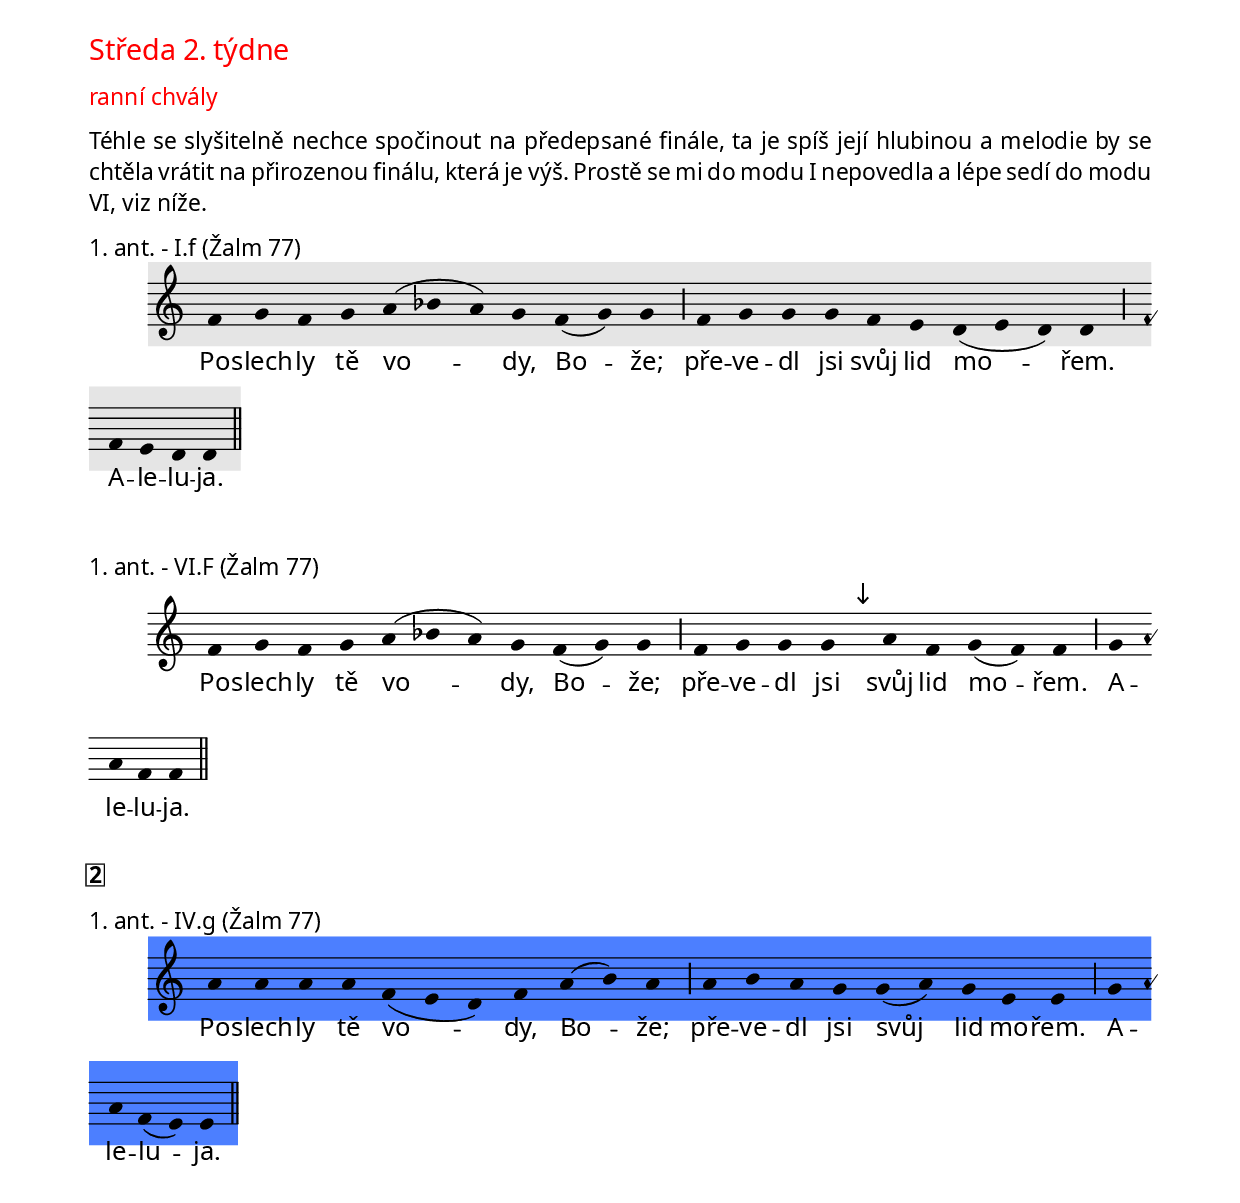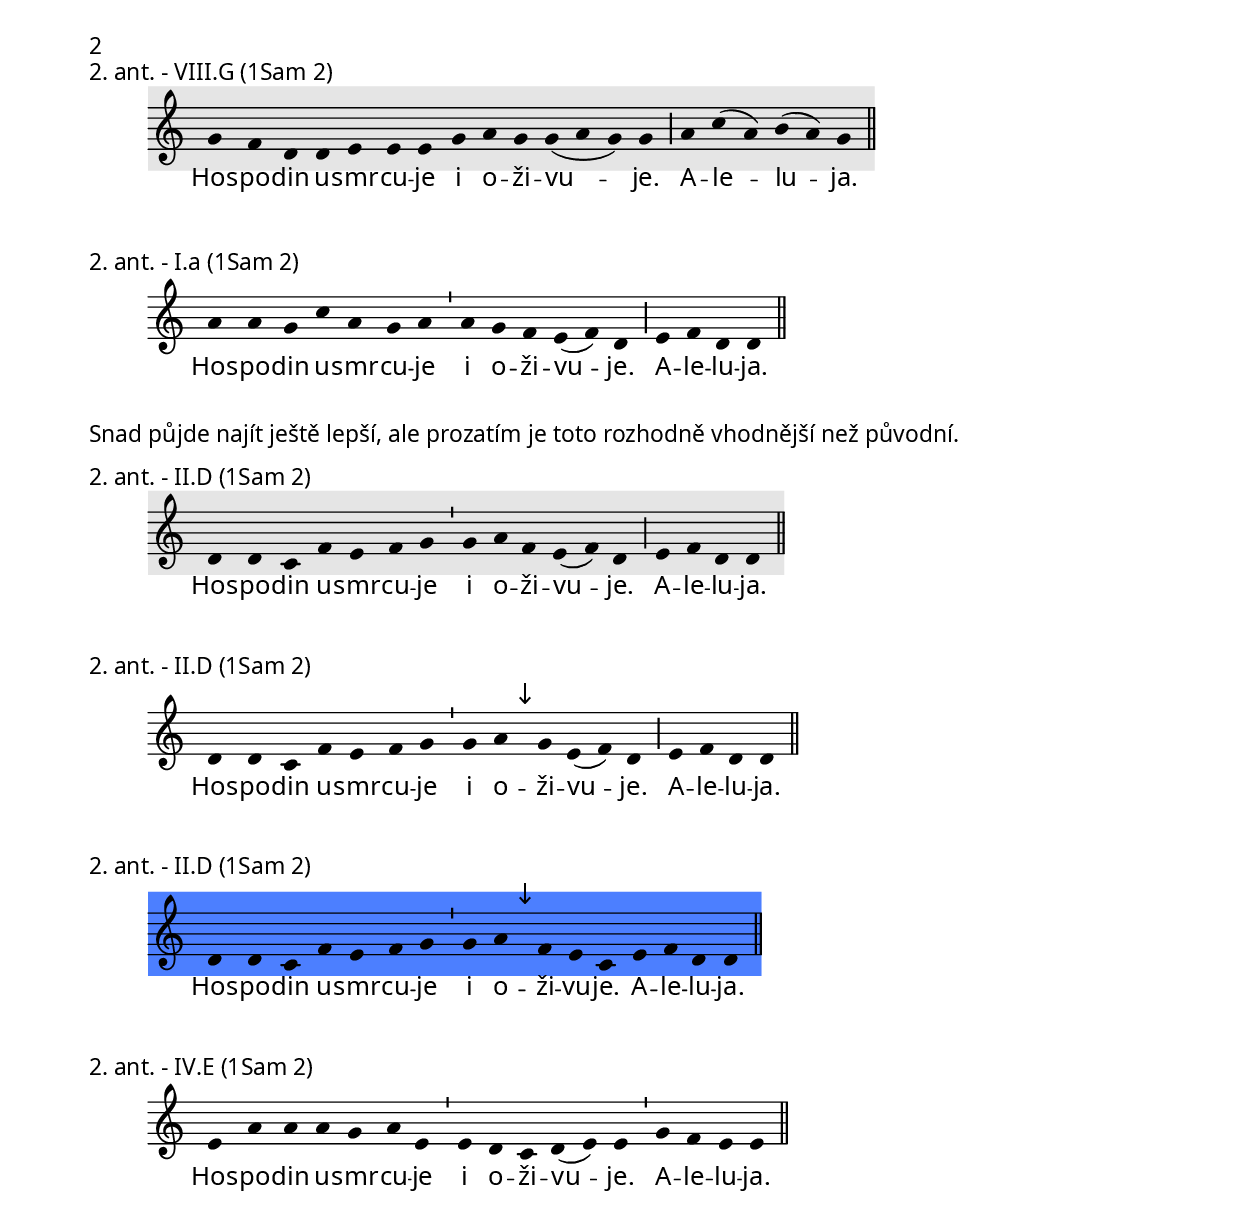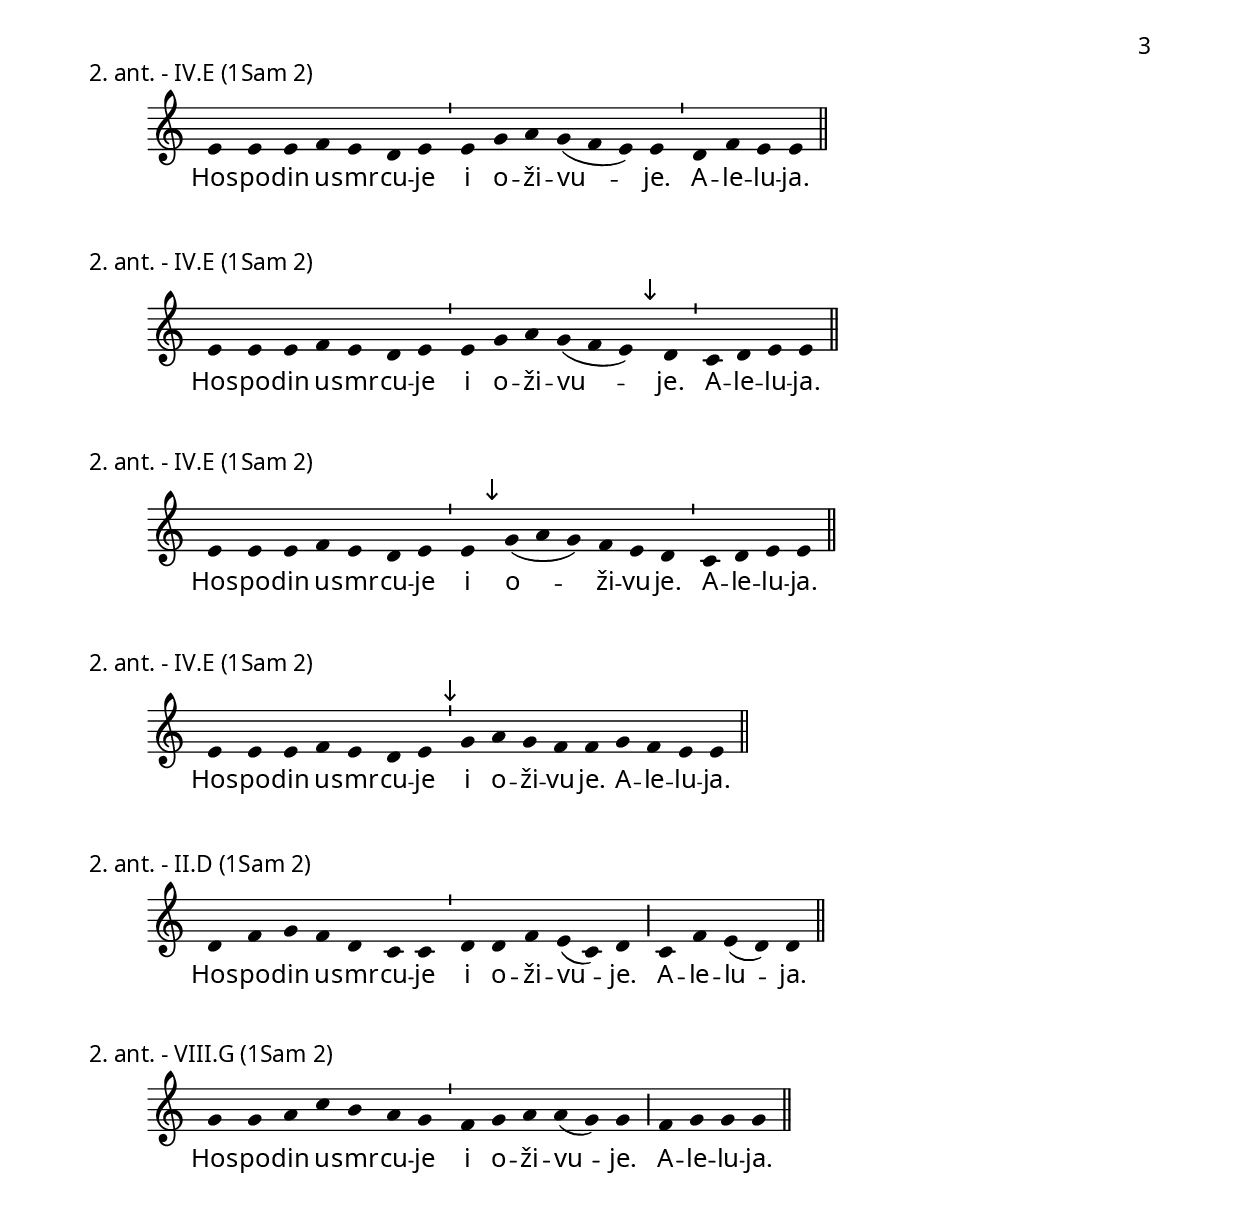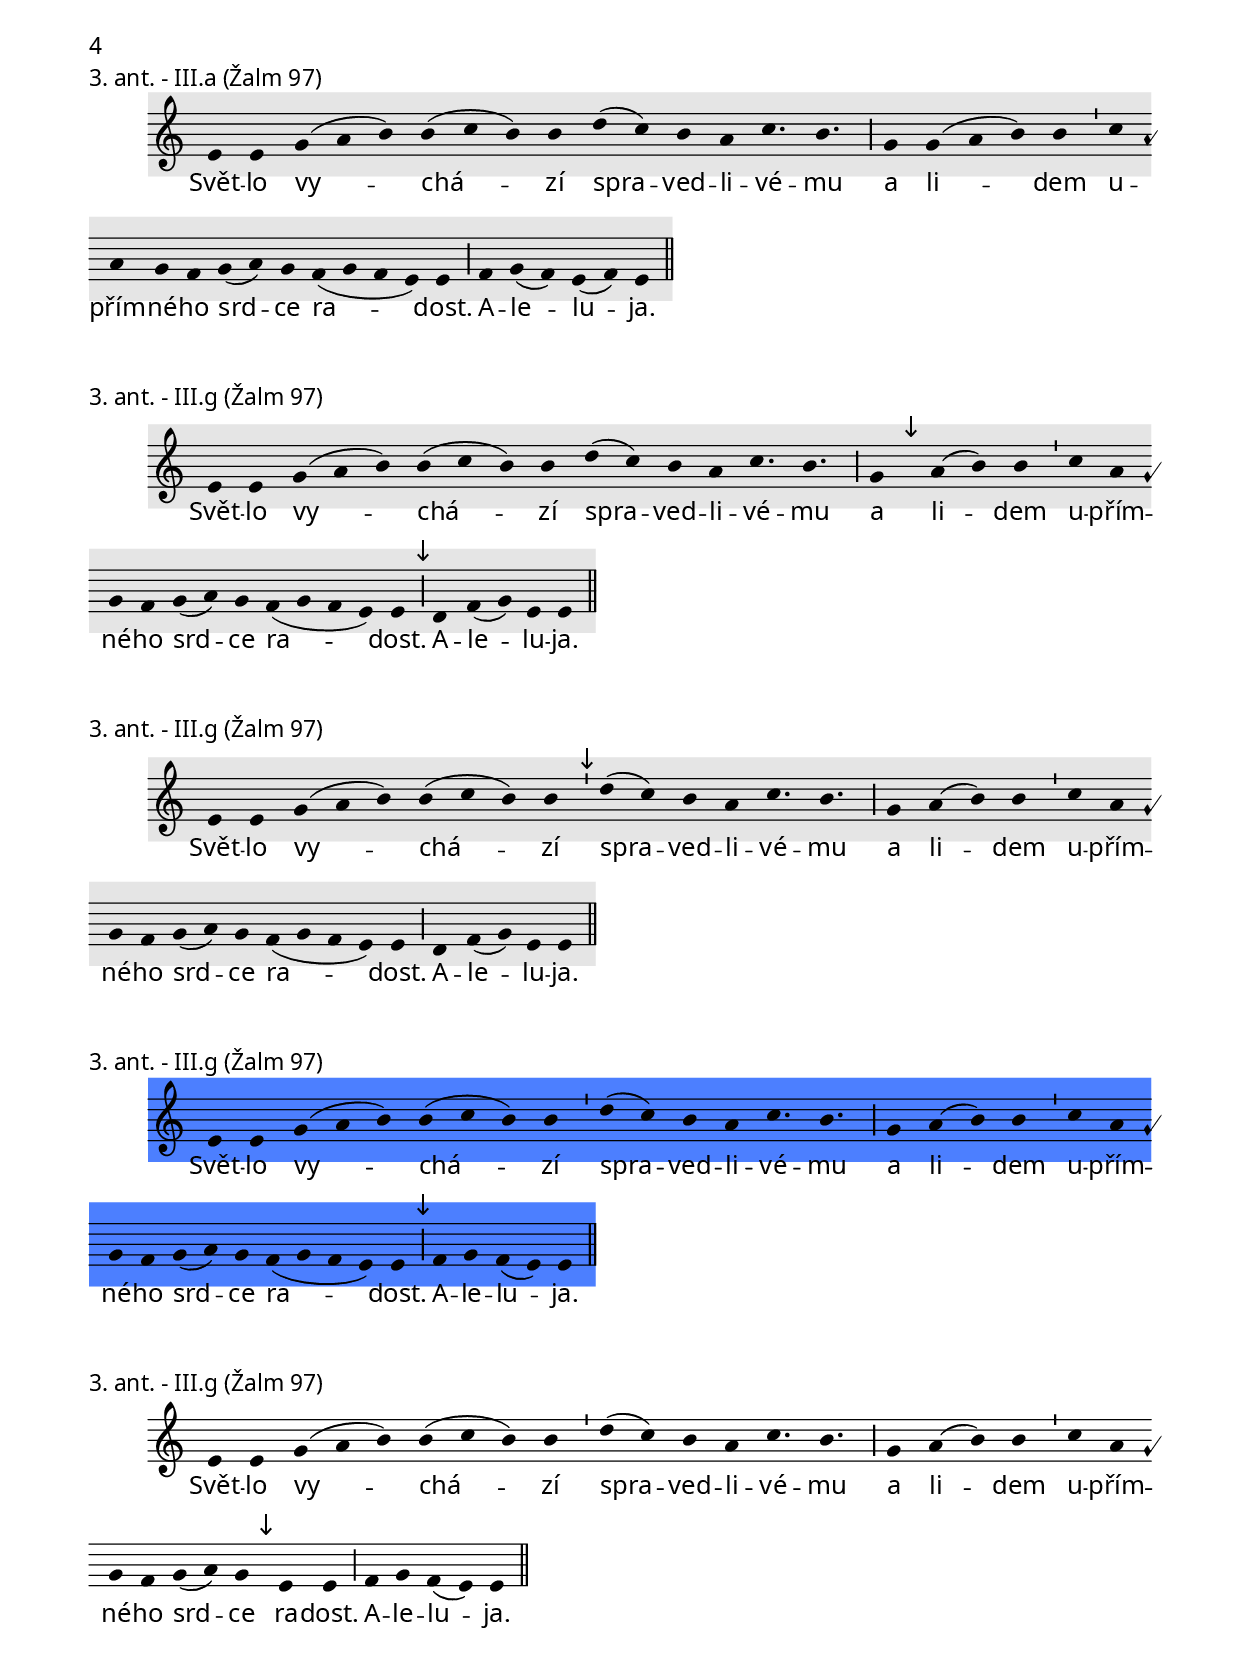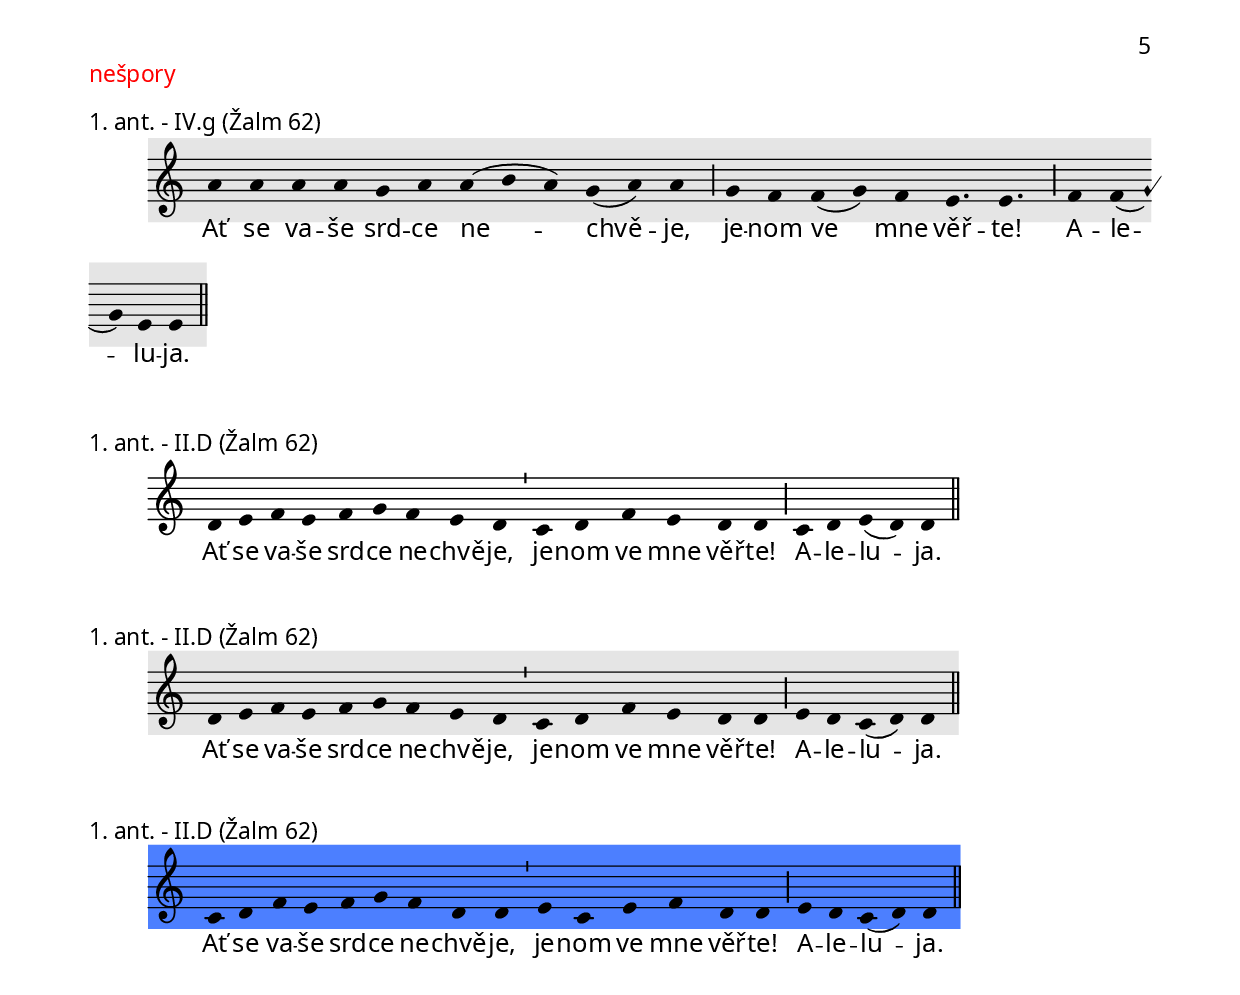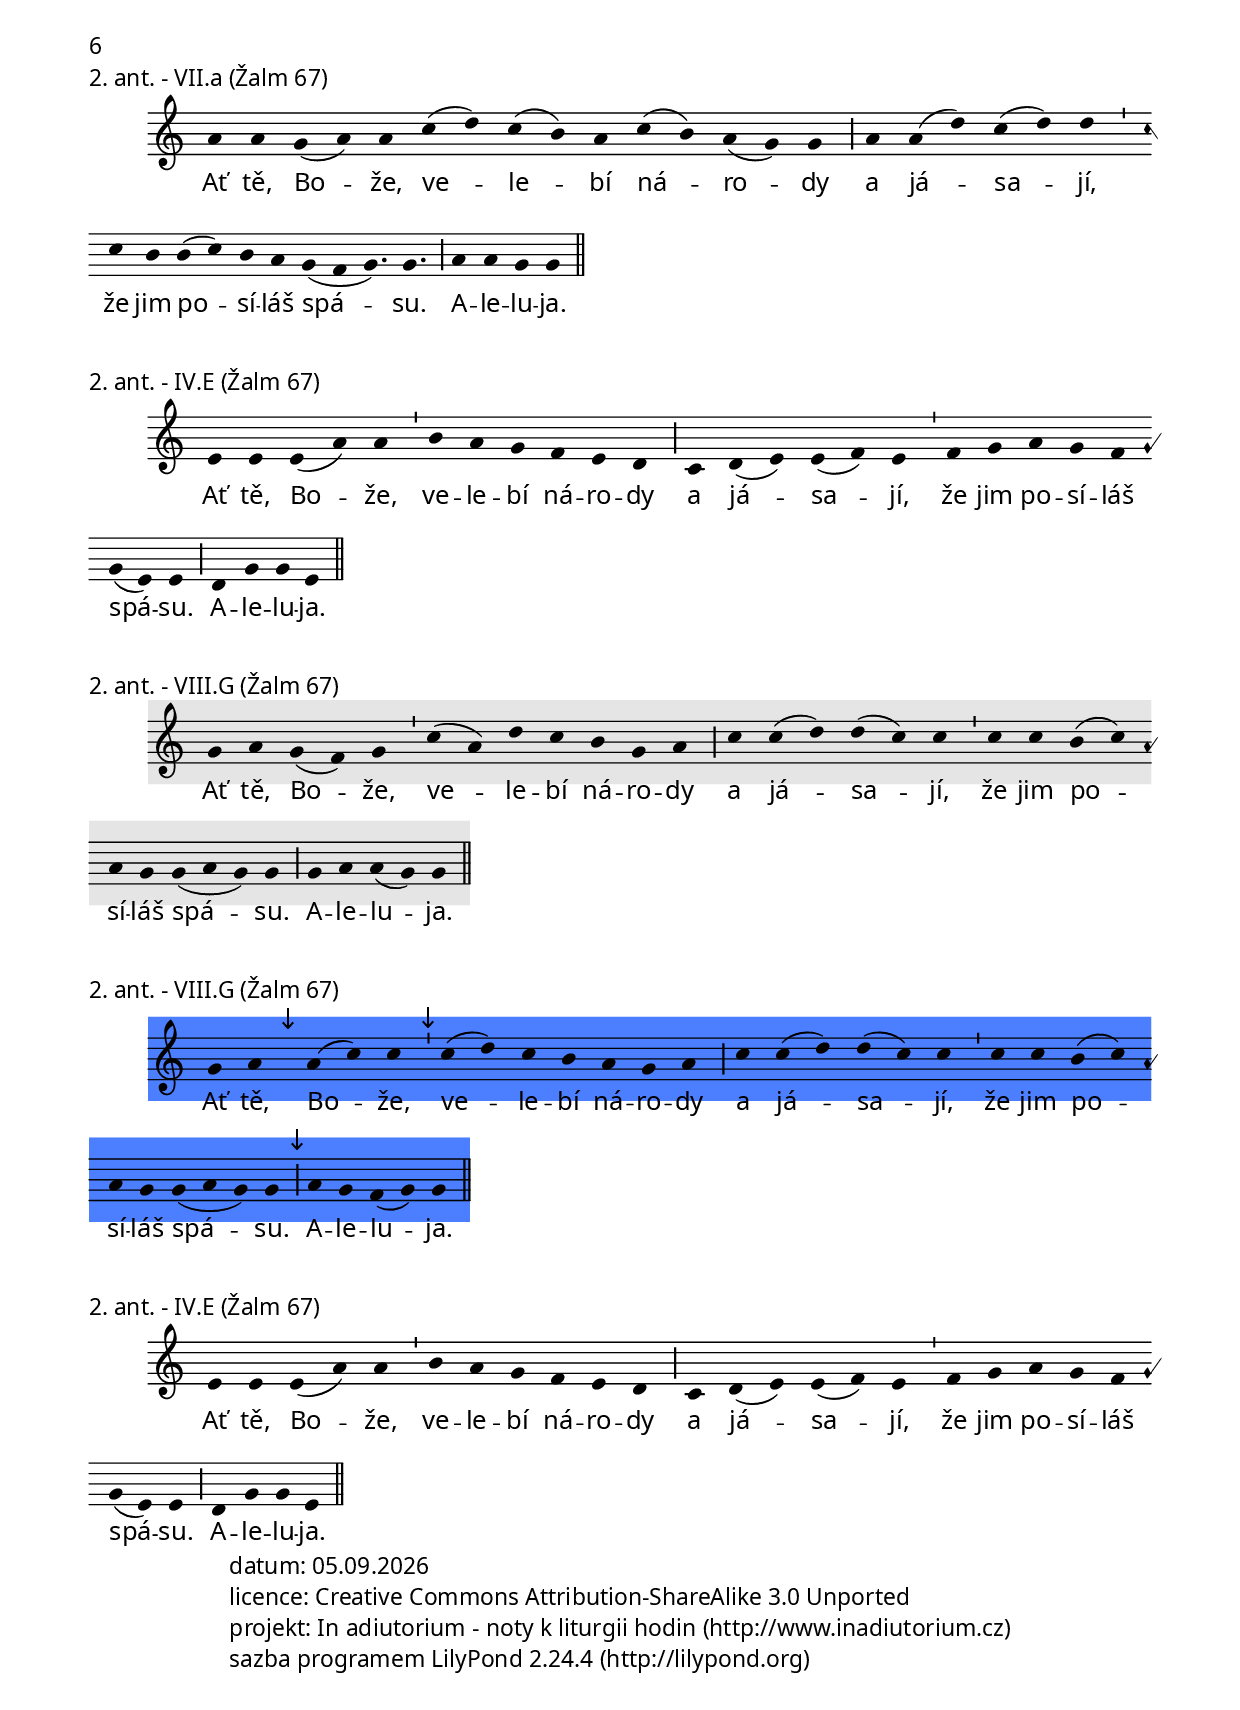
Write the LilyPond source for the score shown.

\include "../spolecne.ly"

\markup {\nadpisDen {Středa 2. týdne}}

\markup {\nadpisHodinka {"ranní chvály"}}

\markup\justify{
  Téhle se slyšitelně nechce spočinout na předepsané finále,
  ta je spíš její hlubinou a melodie by se chtěla vrátit na přirozenou
  finálu, která je výš. Prostě se mi do modu I nepovedla a lépe
  sedí do modu VI, viz níže.
}

\score {
  \relative c' {
    \zvyraznovacSedy
    \choralniRezim
    f4 g f g a( bes a) g f( g) g \barMaior
    f g g g f e d( e d) d \barMaior
    f e d d \barFinalis
  }
  \addlyrics {
    Po -- slech -- ly tě vo -- dy, Bo -- že;
    pře -- ve -- dl jsi svůj lid mo -- řem.
    A -- le -- lu -- ja.
  }
  \header {
    quid = "1. ant."
    modus = "I"
    differentia = "f"
    psalmus = "Žalm 77"
    id = "rch-a1"
    piece = \markup {\sestavTitulek}
  }
}

\score {
  \relative c' {
    \choralniRezim
    f4 g f g a( bes a) g f( g) g \barMaior
    f g g g \mark\sipka a f g( f) f \barMaior
    g a f f \barFinalis
  }
  \addlyrics {
    Po -- slech -- ly tě vo -- dy, Bo -- že;
    pře -- ve -- dl jsi svůj lid mo -- řem.
    A -- le -- lu -- ja.
  }
  \header {
    quid = "1. ant."
    modus = "VI"
    differentia = "F"
    psalmus = "Žalm 77"
    id = "rch-a1"
    piece = \markup {\sestavTitulek}
  }
}

\markup\nadpisSkupiny 2

\score {
  \relative c'' {
    \zvyraznovacModry
    \choralniRezim
    a4 a a a f( e d) f a( b) a \barMaior
    a b a g g( a) g e e \barMaior
    g a f( e) e \barFinalis
  }
  \addlyrics {
    Po -- slech -- ly tě vo -- dy, Bo -- že;
    pře -- ve -- dl jsi svůj lid mo -- řem.
    A -- le -- lu -- ja.
  }
  \header {
    quid = "1. ant."
    modus = "IV"
    differentia = "g"
    psalmus = "Žalm 77"
    id = "rch-a1"
    piece = \markup {\sestavTitulek}
  }
}

\pageBreak

\score {
  \relative c'' {
    \zvyraznovacSedy
    \choralniRezim
    g4 f d d e e e g a g g( a g) g \barMaior
    a c( a) b( a) g \barFinalis
  }
  \addlyrics {
    Hos -- po -- din u -- smr -- cu -- je i o -- ži -- vu -- je.
    A -- le -- lu -- ja.
  }
  \header {
    quid = "2. ant."
    modus = "VIII"
    differentia = "G"
    psalmus = "1Sam 2"
    placet = "R"
    id = "rch-a2"
    piece = \markup {\sestavTitulek}
  }
}

\score {
  \relative c'' {
    \choralniRezim
    a4 a g c a g a \barMin
    a g f e( f) d \barMaior
    e f d d \barFinalis
  }
  \addlyrics {
    Hos -- po -- din u -- smr -- cu -- je i o -- ži -- vu -- je.
    A -- le -- lu -- ja.
  }
  \header {
    quid = "2. ant."
    modus = "I"
    differentia = "a"
    psalmus = "1Sam 2"
    id = "rch-a2"
    piece = \markup {\sestavTitulek}
  }
}

\markup\justify{Snad půjde najít ještě lepší, ale prozatím je toto rozhodně vhodnější než původní.}

\score {
  \relative c' {
    \zvyraznovacSedy
    \choralniRezim
    d4 d c f e f g \barMin
    g a f e( f) d \barMaior
    e f d d \barFinalis
  }
  \addlyrics {
    Hos -- po -- din u -- smr -- cu -- je
    i o -- ži -- vu -- je.
    A -- le -- lu -- ja.
  }
  \header {
    quid = "2. ant."
    modus = "II"
    differentia = "D"
    psalmus = "1Sam 2"
    id = "rch-a2"
    piece = \markup {\sestavTitulek}
  }
}

\score {
  \relative c' {
    \choralniRezim
    d4 d c f e f g \barMin
    g a \mark\sipka g e( f) d \barMaior
    e f d d \barFinalis
  }
  \addlyrics {
    Hos -- po -- din u -- smr -- cu -- je
    i o -- ži -- vu -- je.
    A -- le -- lu -- ja.
  }
  \header {
    quid = "2. ant."
    modus = "II"
    differentia = "D"
    psalmus = "1Sam 2"
    id = "rch-a2"
    piece = \markup {\sestavTitulek}
  }
}

\score {
  \relative c' {
    \zvyraznovacModry
    \choralniRezim
    d4 d c f e f g \barMin
    g a \mark\sipka f e c
    e f d d \barFinalis
  }
  \addlyrics {
    Hos -- po -- din u -- smr -- cu -- je
    i o -- ži -- vu -- je.
    A -- le -- lu -- ja.
  }
  \header {
    quid = "2. ant."
    modus = "II"
    differentia = "D"
    psalmus = "1Sam 2"
    id = "rch-a2"
    piece = \markup {\sestavTitulek}
  }
}

\score {
  \relative c' {
    \choralniRezim
    e4 a a a g a e \barMin
    e d c d( e) e \barMin
    g f e e \barFinalis
  }
  \addlyrics {
    Hos -- po -- din u -- smr -- cu -- je
    i o -- ži -- vu -- je.
    A -- le -- lu -- ja.
  }
  \header {
    quid = "2. ant."
    modus = "IV"
    differentia = "E"
    psalmus = "1Sam 2"
    id = "rch-a2"
    piece = \markup {\sestavTitulek}
  }
}

\score {
  \relative c' {
    \choralniRezim
    e4 e e f e d e \barMin
    e g a g( f e) e \barMin
    d f e e \barFinalis
  }
  \addlyrics {
    Hos -- po -- din u -- smr -- cu -- je
    i o -- ži -- vu -- je.
    A -- le -- lu -- ja.
  }
  \header {
    quid = "2. ant."
    modus = "IV"
    differentia = "E"
    psalmus = "1Sam 2"
    id = "rch-a2"
    piece = \markup {\sestavTitulek}
  }
}

\score {
  \relative c' {
    \choralniRezim
    e4 e e f e d e \barMin
    e g a g( f e) \mark\sipka d \barMin
    c d e e \barFinalis
  }
  \addlyrics {
    Hos -- po -- din u -- smr -- cu -- je
    i o -- ži -- vu -- je.
    A -- le -- lu -- ja.
  }
  \header {
    quid = "2. ant."
    modus = "IV"
    differentia = "E"
    psalmus = "1Sam 2"
    id = "rch-a2"
    piece = \markup {\sestavTitulek}
  }
}

\score {
  \relative c' {
    \choralniRezim
    e4 e e f e d e \barMin
    e \mark\sipka g( a g) f e d \barMin
    c d e e \barFinalis
  }
  \addlyrics {
    Hos -- po -- din u -- smr -- cu -- je
    i o -- ži -- vu -- je.
    A -- le -- lu -- ja.
  }
  \header {
    quid = "2. ant."
    modus = "IV"
    differentia = "E"
    psalmus = "1Sam 2"
    id = "rch-a2"
    piece = \markup {\sestavTitulek}
  }
}

\score {
  \relative c' {
    \choralniRezim
    e4 e e f e d e \barMin
    \mark\sipka g a g f f
    g f e e \barFinalis
  }
  \addlyrics {
    Hos -- po -- din u -- smr -- cu -- je
    i o -- ži -- vu -- je.
    A -- le -- lu -- ja.
  }
  \header {
    quid = "2. ant."
    modus = "IV"
    differentia = "E"
    psalmus = "1Sam 2"
    id = "rch-a2"
    piece = \markup {\sestavTitulek}
  }
}

\score {
  \relative c' {
    \choralniRezim
    d4 f g f d c c \barMin
    d d f e( c) d \barMaior
    c f e( d) d \barFinalis
  }
  \addlyrics {
    Hos -- po -- din u -- smr -- cu -- je
    i o -- ži -- vu -- je.
    A -- le -- lu -- ja.
  }
  \header {
    quid = "2. ant."
    modus = "II"
    differentia = "D"
    psalmus = "1Sam 2"
    id = "rch-a2"
    piece = \markup {\sestavTitulek}
  }
}

\score {
  \relative c'' {
    \choralniRezim
    g4 g a c b a g \barMin
    f g a a( g) g \barMaior
    f g g g \barFinalis
  }
  \addlyrics {
    Hos -- po -- din u -- smr -- cu -- je
    i o -- ži -- vu -- je.
    A -- le -- lu -- ja.
  }
  \header {
    quid = "2. ant."
    modus = "VIII"
    differentia = "G"
    psalmus = "1Sam 2"
    id = "rch-a2"
    piece = \markup {\sestavTitulek}
  }
}

\pageBreak

\score {
  \relative c' {
    \zvyraznovacSedy
    \choralniRezim
    e4 e g( a b) b( c b) b d( c) b a c4. b \barMaior
    g4 g( a b) b \barMin c a g f g( a) g f( g f e) e \barMaior
    f g( f) e( f) e \barFinalis
  }
  \addlyrics {
    Svět -- lo vy -- chá -- zí spra -- ved -- li -- vé -- mu
    a li -- dem u -- přím -- né -- ho srd -- ce ra -- dost.
    A -- le -- lu -- ja.
  }
  \header {
    quid = "3. ant."
    modus = "III"
    differentia = "a"
    psalmus = "Žalm 97"
    id = "rch-a3"
    piece = \markup {\sestavTitulek}
  }
}

\score {
  \relative c' {
    \zvyraznovacSedy
    \choralniRezim
    e4 e g( a b) b( c b) b d( c) b a c4. b \barMaior
    g4 \mark\sipka a( b) b \barMin c a g f g( a) g f( g f e) e \barMaior
    \mark\sipka d f( g) e e \barFinalis
  }
  \addlyrics {
    Svět -- lo vy -- chá -- zí spra -- ved -- li -- vé -- mu
    a li -- dem u -- přím -- né -- ho srd -- ce ra -- dost.
    A -- le -- lu -- ja.
  }
  \header {
    quid = "3. ant."
    modus = "III"
    differentia = "g"
    psalmus = "Žalm 97"
    id = "rch-a3"
    piece = \markup {\sestavTitulek}
  }
}

\score {
  \relative c' {
    \zvyraznovacSedy
    \choralniRezim
    e4 e g( a b) b( c b) b \mark\sipka \barMin
    d( c) b a c4. b \barMaior
    g4 a( b) b \barMin
    c a g f g( a) g f( g f e) e \barMaior
    d f( g) e e \barFinalis
  }
  \addlyrics {
    Svět -- lo vy -- chá -- zí
    spra -- ved -- li -- vé -- mu
    a li -- dem
    u -- přím -- né -- ho srd -- ce ra -- dost.
    A -- le -- lu -- ja.
  }
  \header {
    quid = "3. ant."
    modus = "III"
    differentia = "g"
    psalmus = "Žalm 97"
    id = "rch-a3"
    piece = \markup {\sestavTitulek}
  }
}

\score {
  \relative c' {
    \zvyraznovacModry
    \choralniRezim
    e4 e g( a b) b( c b) b \barMin
    d( c) b a c4. b \barMaior
    g4 a( b) b \barMin
    c a g f g( a) g f( g f e) e \barMaior
    \mark\sipka f g f( e) e \barFinalis
  }
  \addlyrics {
    Svět -- lo vy -- chá -- zí
    spra -- ved -- li -- vé -- mu
    a li -- dem
    u -- přím -- né -- ho srd -- ce ra -- dost.
    A -- le -- lu -- ja.
  }
  \header {
    quid = "3. ant."
    modus = "III"
    differentia = "g"
    psalmus = "Žalm 97"
    id = "rch-a3"
    piece = \markup {\sestavTitulek}
  }
}

\score {
  \relative c' {
    \choralniRezim
    e4 e g( a b) b( c b) b \barMin
    d( c) b a c4. b \barMaior
    g4 a( b) b \barMin
    c a g f g( a) g \mark\sipka e e \barMaior
    f g f( e) e \barFinalis
  }
  \addlyrics {
    Svět -- lo vy -- chá -- zí
    spra -- ved -- li -- vé -- mu
    a li -- dem
    u -- přím -- né -- ho srd -- ce ra -- dost.
    A -- le -- lu -- ja.
  }
  \header {
    quid = "3. ant."
    modus = "III"
    differentia = "g"
    psalmus = "Žalm 97"
    id = "rch-a3"
    piece = \markup {\sestavTitulek}
  }
}

\pageBreak

\markup {\nadpisHodinka {"nešpory"}}

\score {
  \relative c'' {
    \zvyraznovacSedy
    \choralniRezim
    a4 a a a g a a4( b a) g( a) a \barMaior
    g f f( g) f e4. e \barMaior
    f4 f( g) e e \barFinalis
  }
  \addlyrics {
    Ať se va -- še srd -- ce ne -- chvě -- je,
    je -- nom ve mne věř -- te!
    A -- le -- lu -- ja.
  }
  \header {
    quid = "1. ant."
    modus = "IV"
    differentia = "g"
    psalmus = "Žalm 62"
    placet = "r"
    id = "ne-a1"
    piece = \markup {\sestavTitulek}
  }
}

\score {
  \relative c' {
    \choralniRezim
    d4 e f e f g f e d \barMin
    c d f e d d \barMaior
    c d e( d) d \barFinalis
  }
  \addlyrics {
    Ať se va -- še srd -- ce ne -- chvě -- je,
    je -- nom ve mne věř -- te!
    A -- le -- lu -- ja.
  }
  \header {
    quid = "1. ant."
    modus = "II"
    differentia = "D"
    psalmus = "Žalm 62"
    id = "ne-a1"
    piece = \markup {\sestavTitulek}
  }
}

\score {
  \relative c' {
    \zvyraznovacSedy
    \choralniRezim
    d4 e f e f g f e d \barMin
    c d f e d d \barMaior
    e d c( d) d \barFinalis
  }
  \addlyrics {
    Ať se va -- še srd -- ce ne -- chvě -- je,
    je -- nom ve mne věř -- te!
    A -- le -- lu -- ja.
  }
  \header {
    quid = "1. ant."
    modus = "II"
    differentia = "D"
    psalmus = "Žalm 62"
    id = "ne-a1"
    piece = \markup {\sestavTitulek}
  }
}

\score {
  \relative c' {
    \zvyraznovacModry
    \choralniRezim
    c4 d f e f g f d d \barMin
    e c e f d d \barMaior
    e d c( d) d \barFinalis
  }
  \addlyrics {
    Ať se va -- še srd -- ce ne -- chvě -- je,
    je -- nom ve mne věř -- te!
    A -- le -- lu -- ja.
  }
  \header {
    quid = "1. ant."
    modus = "II"
    differentia = "D"
    psalmus = "Žalm 62"
    id = "ne-a1"
    piece = \markup {\sestavTitulek}
  }
}

\pageBreak

\score {
  \relative c'' {
    \choralniRezim
    a4 a g( a) a c( d) c( b) a c( b) a( g) g \barMaior
    a a( d) c( d) d \barMin c b b( c) b a g( f g4.) g \barMaior
    a4 a g g \barFinalis
  }
  \addlyrics {
    Ať tě, Bo -- že, ve -- le -- bí ná -- ro -- dy
    a já -- sa -- jí, že jim po -- sí -- láš spá -- su.
    A -- le -- lu -- ja.
  }
  \header {
    quid = "2. ant."
    modus = "VII"
    differentia = "a"
    psalmus = "Žalm 67"
    placet = "nedopečená"
    id = "ne-a2"
    piece = \markup {\sestavTitulek}
  }
}

\score {
  \relative c' {
    \choralniRezim
    e4 e e( a) a \barMin
    b a g f e d \barMaior
    c d( e) e( f) e \barMin
    f g a g f g( e) e \barMaior
    d g g e \barFinalis
  }
  \addlyrics {
    Ať tě, Bo -- že,
    ve -- le -- bí ná -- ro -- dy
    a já -- sa -- jí,
    že jim po -- sí -- láš spá -- su.
    A -- le -- lu -- ja.
  }
  \header {
    quid = "2. ant."
    modus = "IV"
    differentia = "E"
    psalmus = "Žalm 67"
    id = "ne-a2"
    piece = \markup {\sestavTitulek}
  }
}

\score {
  \relative c'' {
    \zvyraznovacSedy
    \choralniRezim
    g4 a g( f) g \barMin
    c( a) d c b g a \barMaior
    c c( d) d( c) c \barMin
    c c b( c) a g g( a g) g \barMaior
    g a a( g) g \barFinalis
  }
  \addlyrics {
    Ať tě, Bo -- že,
    ve -- le -- bí ná -- ro -- dy
    a já -- sa -- jí,
    že jim po -- sí -- láš spá -- su.
    A -- le -- lu -- ja.
  }
  \header {
    quid = "2. ant."
    modus = "VIII"
    differentia = "G"
    psalmus = "Žalm 67"
    id = "ne-a2"
    piece = \markup {\sestavTitulek}
  }
}

\score {
  \relative c'' {
    \zvyraznovacModry
    \choralniRezim
    g4 a \mark\sipka a( c) c \barMin
    \mark\sipka c( d) c b a g a \barMaior
    c c( d) d( c) c \barMin
    c c b( c) a g g( a g) g \barMaior
    \mark\sipka a g f( g) g \barFinalis
  }
  \addlyrics {
    Ať tě, Bo -- že,
    ve -- le -- bí ná -- ro -- dy
    a já -- sa -- jí,
    že jim po -- sí -- láš spá -- su.
    A -- le -- lu -- ja.
  }
  \header {
    quid = "2. ant."
    modus = "VIII"
    differentia = "G"
    psalmus = "Žalm 67"
    id = "ne-a2"
    piece = \markup {\sestavTitulek}
  }
}

\score {
  \relative c' {
    \choralniRezim
    e4 e e( a) a \barMin
    b a g f e d \barMaior
    c d( e) e( f) e \barMin
    f g a g f g( e) e \barMaior
    d g g e \barFinalis
  }
  \addlyrics {
    Ať tě, Bo -- že,
    ve -- le -- bí ná -- ro -- dy
    a já -- sa -- jí,
    že jim po -- sí -- láš spá -- su.
    A -- le -- lu -- ja.
  }
  \header {
    quid = "2. ant."
    modus = "IV"
    differentia = "E"
    psalmus = "Žalm 67"
    id = "ne-a2"
    piece = \markup {\sestavTitulek}
  }
}

%\score { \velikTIIstredaNespAntIII }